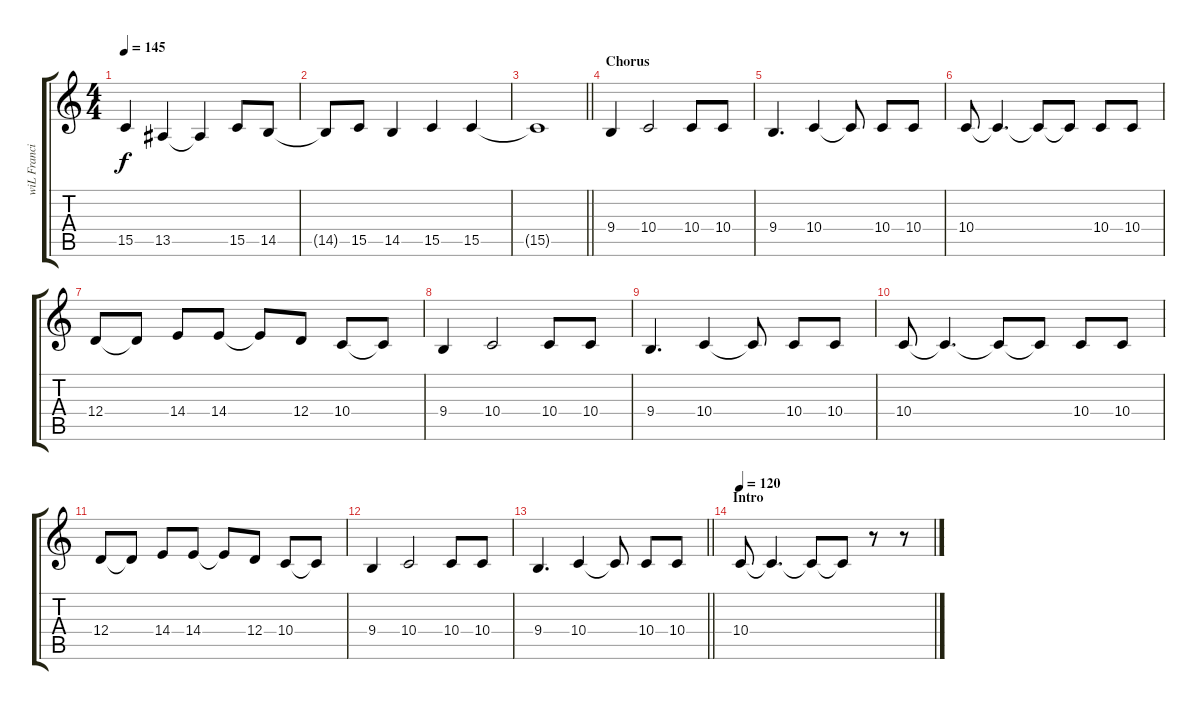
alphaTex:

\track ("wiL Francis (Lead Vocals)" "wiL Franci") {instrument clarinet}
\staff {score tabs}
\tuning (E4 B3 G3 D3 A2 E2) {hide}
\ts (4 4)
\tempo 145
\clef g2
\ks c
15.5.4{dy f} 13.5.4 13.5{t}.4 15.5.8 14.5.8 |
14.5{t}.8 15.5.8 14.5.4 15.5.4 15.5.4 |
\barLineRight lightlight
15.5{t}.1 |
\section ("" "Chorus")
9.4.4 10.4.2 10.4.8 10.4.8 |
9.4.4{d} 10.4.4 10.4{t}.8 10.4.8 10.4.8 |
10.4.8 10.4{t}.4{d} 10.4{t}.8 10.4{t}.8 10.4.8 10.4.8 |
12.4.8 12.4{t}.8 14.4.8 14.4.8 14.4{t}.8 12.4.8 10.4.8 10.4{t}.8 |
9.4.4 10.4.2 10.4.8 10.4.8 |
9.4.4{d} 10.4.4 10.4{t}.8 10.4.8 10.4.8 |
10.4.8 10.4{t}.4{d} 10.4{t}.8 10.4{t}.8 10.4.8 10.4.8 |
12.4.8 12.4{t}.8 14.4.8 14.4.8 14.4{t}.8 12.4.8 10.4.8 10.4{t}.8 |
9.4.4 10.4.2 10.4.8 10.4.8 |
\barLineRight lightlight
9.4.4{d} 10.4.4 10.4{t}.8 10.4.8 10.4.8 |
\section ("" "Intro")
\tempo 120
10.4.8 10.4{t}.4{d} 10.4{t}.8 10.4{t}.8 r.8 r.8
